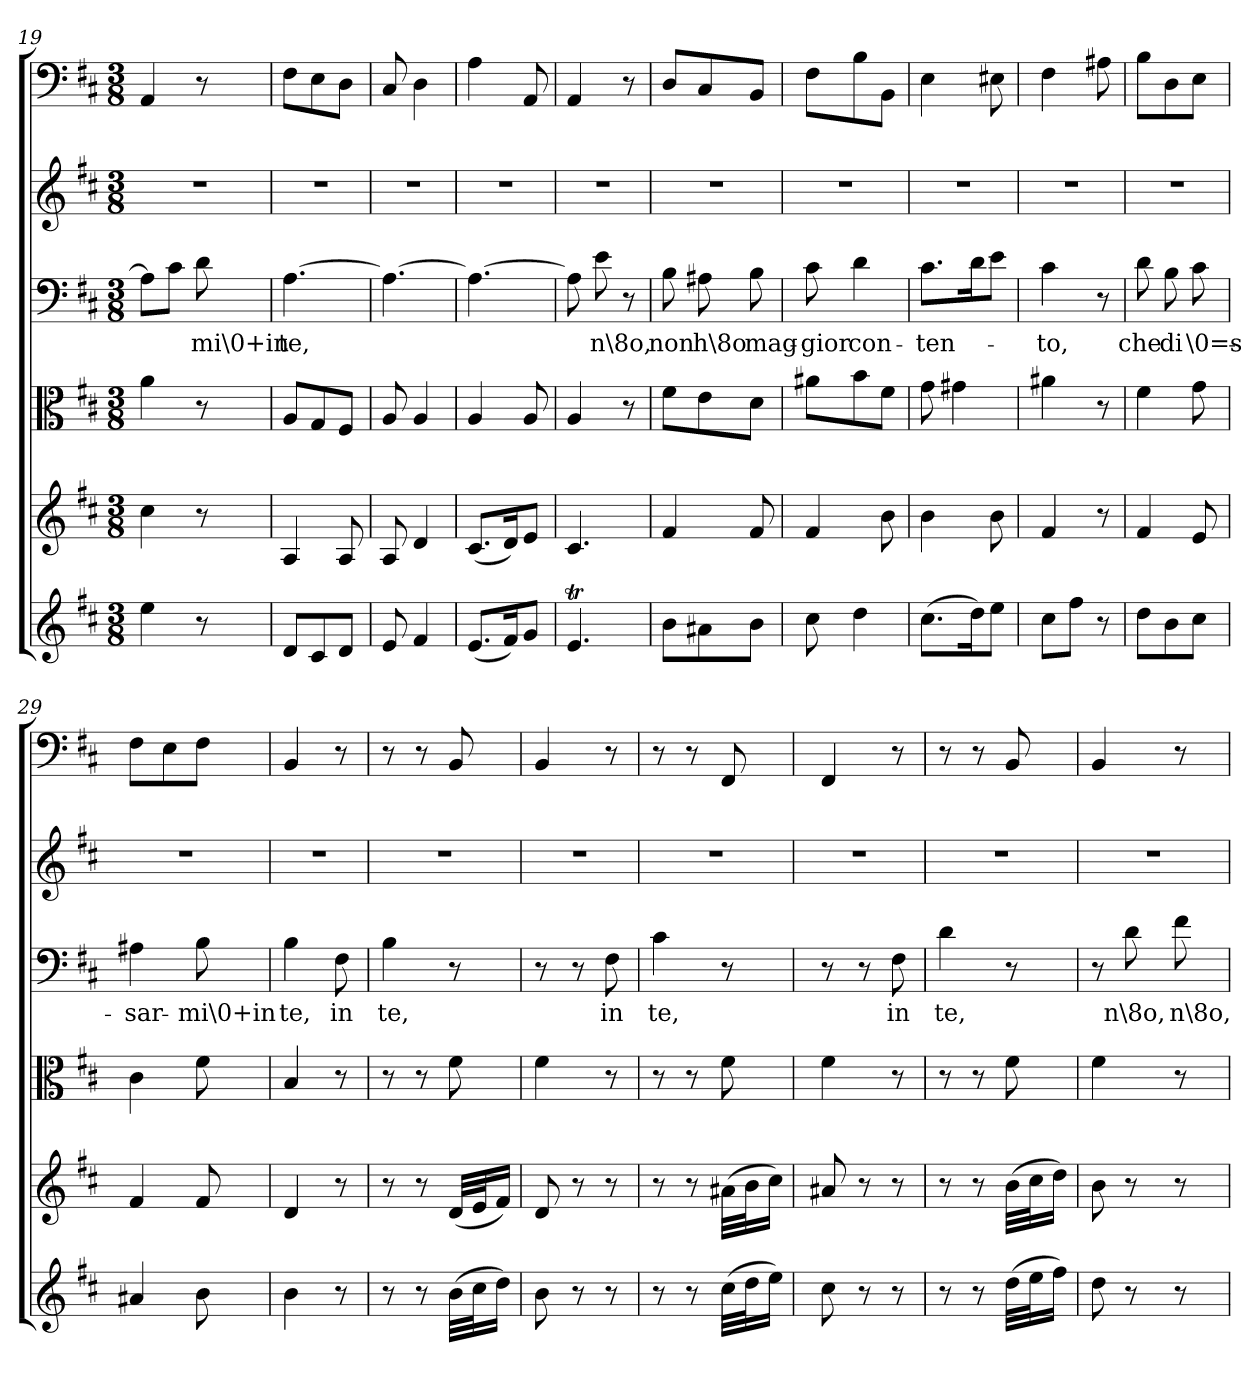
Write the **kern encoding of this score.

**kern	**kern	**kern	**kern	**text	**kern	**kern
*part6	*part5	*part4	*part3	*part3	*part2	*part1
*staff6	*staff5	*staff4	*staff3	*staff3	*staff2	*staff1
*clefG2	*clefG2	*clefC3	*clefF4	*	*clefG2	*clefF4
*k[f#c#]	*k[f#c#]	*k[f#c#]	*k[f#c#]	*	*k[f#c#]	*k[f#c#]
*b:	*b:	*b:	*b:	*	*b:	*b:
*M3/8	*M3/8	*M3/8	*M3/8	*	*M3/8	*M3/8
=19	=19	=19	=19	=19	=19	=19
4ee\	4cc#\	4a\	8A\L]	.	4.r	4AA/
.	.	.	8c#\J	.	.	.
8r	8r	8r	8d\	-mi\0+in	.	8r
=20	=20	=20	=20	=20	=20	=20
8d/L	4A/	8A/L	[4.A\	te,	4.r	8F#\L
8c#/	.	8G/	.	.	.	8E\
8d/J	8A/	8F#/J	.	.	.	8D\J
=21	=21	=21	=21	=21	=21	=21
8e/	8A/	8A/	4.A\_	.	4.r	8C#/
4f#/	4d/	4A/	.	.	.	4D\
=22	=22	=22	=22	=22	=22	=22
(8.e/L	(8.c#/L	4A/	4.A\_	.	4.r	4A\
16f#/K)	16d/K)	.	.	.	.	.
8g/J	8e/J	8A/	.	.	.	8AA/
=23	=23	=23	=23	=23	=23	=23
4.eT/	4.c#/	4A/	8A\]	.	4.r	4AA/
.	.	.	8e\	n\8o,	.	.
.	.	8r	8r	.	.	8r
=24	=24	=24	=24	=24	=24	=24
8b\L	4f#/	8f#\L	8B\	non	4.r	8D/L
8a#X\	.	8e\	8A#X\	h\8o	.	8C#/
8b\J	8f#/	8d\J	8B\	mag-	.	8BB/J
=25	=25	=25	=25	=25	=25	=25
8cc#\	4f#/	8a#X\L	8c#\	-gior	4.r	8F#\L
4dd\	.	8b\	4d\	con-	.	8B\
.	8b\	8f#\J	.	.	.	8BB\J
=26	=26	=26	=26	=26	=26	=26
(8.cc#\L	4b\	8g\	8.c#\L	-ten-	4.r	4E\
.	.	4g#X\	.	.	.	.
16dd\K)	.	.	16d\K	.	.	.
8ee\J	8b\	.	8e\J	.	.	8E#X\
=27	=27	=27	=27	=27	=27	=27
8cc#\L	4f#/	4a#X\	4c#\	-to,	4.r	4F#\
8ff#\J	.	.	.	.	.	.
8r	8r	8r	8r	.	.	8A#X\
=28	=28	=28	=28	=28	=28	=28
8dd\L	4f#/	4f#\	8d\	che	4.r	8B\L
8b\	.	.	8B\	di	.	8D\
8cc#\J	8e/	8g\	8c#\	\0=s-	.	8E\J
=29	=29	=29	=29	=29	=29	=29
4a#X/	4f#/	4c#\	4A#X\	-sar-	4.r	8F#\L
.	.	.	.	.	.	8E\
8b\	8f#/	8f#\	8B\	-mi\0+in	.	8F#\J
=30	=30	=30	=30	=30	=30	=30
4b\	4d/	4B/	4B\	te,	4.r	4BB/
8r	8r	8r	8F#\	in	.	8r
=31	=31	=31	=31	=31	=31	=31
8r	8r	8r	4B\	te,	4.r	8r
8r	8r	8r	.	.	.	8r
(32b\LLL	(32d/LLL	8f#\	8r	.	.	8BB/
32cc#\J	32e/J	.	.	.	.	.
16dd\JJ)	16f#/JJ)	.	.	.	.	.
=32	=32	=32	=32	=32	=32	=32
8b\	8d/	4f#\	8r	.	4.r	4BB/
8r	8r	.	8r	.	.	.
8r	8r	8r	8F#\	in	.	8r
=33	=33	=33	=33	=33	=33	=33
8r	8r	8r	4c#\	te,	4.r	8r
8r	8r	8r	.	.	.	8r
(32cc#\LLL	(32a#X\LLL	8f#\	8r	.	.	8FF#/
32dd\J	32b\J	.	.	.	.	.
16ee\JJ)	16cc#\JJ)	.	.	.	.	.
=34	=34	=34	=34	=34	=34	=34
8cc#\	8a#X/	4f#\	8r	.	4.r	4FF#/
8r	8r	.	8r	.	.	.
8r	8r	8r	8F#\	in	.	8r
=35	=35	=35	=35	=35	=35	=35
8r	8r	8r	4d\	te,	4.r	8r
8r	8r	8r	.	.	.	8r
(32dd\LLL	(32b\LLL	8f#\	8r	.	.	8BB/
32ee\J	32cc#\J	.	.	.	.	.
16ff#\JJ)	16dd\JJ)	.	.	.	.	.
=36	=36	=36	=36	=36	=36	=36
8dd\	8b\	4f#\	8r	.	4.r	4BB/
8r	8r	.	8d\	n\8o,	.	.
8r	8r	8r	8f#\	n\8o,	.	8r
=	=	=	=	=	=	=
*-	*-	*-	*-	*-	*-	*-
